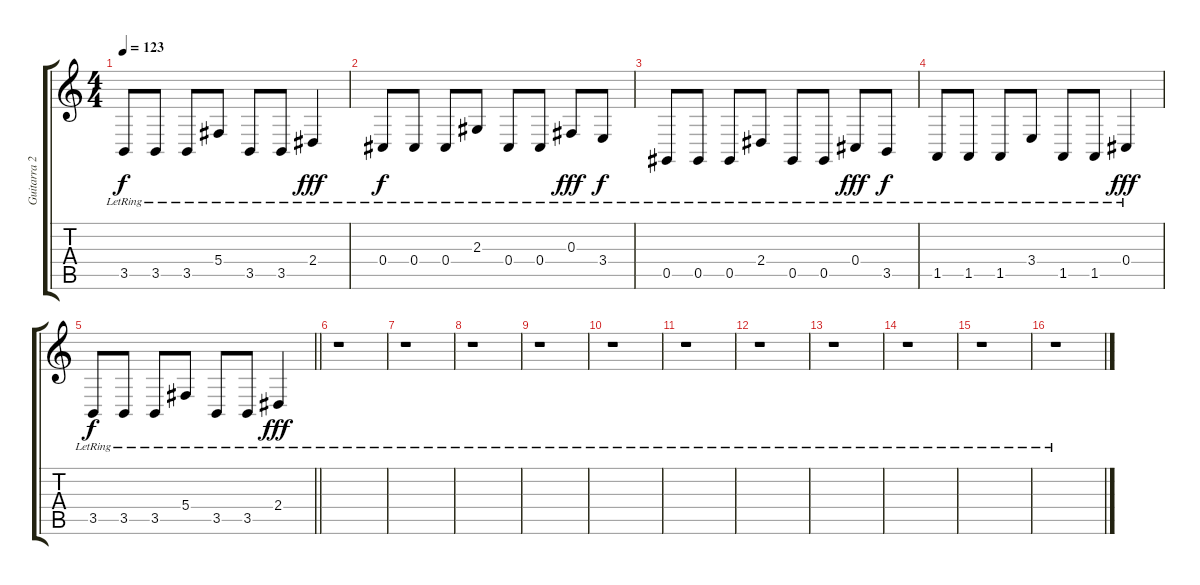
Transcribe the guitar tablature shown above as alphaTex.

\track ("Guitarra 2" "Guitarra 2") {instrument fx4atmosphere}
\staff {score tabs}
\tuning (Eb4 Bb3 Gb3 Db3 Ab2 Eb2) {hide}
\ts (4 4)
\tempo 123
\clef g2
\ks c
3.5{lr}.8{dy f} 3.5{lr}.8 3.5{lr}.8 5.4{lr}.8 3.5{lr}.8 3.5{lr}.8 2.4{lr}.4{dy fff} |
0.4{lr}.8{dy f} 0.4{lr}.8 0.4{lr}.8 2.3{lr}.8 0.4{lr}.8 0.4{lr}.8 0.3{lr}.8{dy fff} 3.4{lr}.8{dy f} |
0.5{lr}.8 0.5{lr}.8 0.5{lr}.8 2.4{lr}.8 0.5{lr}.8 0.5{lr}.8 0.4{lr}.8{dy fff} 3.5{lr}.8{dy f} |
1.5{lr}.8 1.5{lr}.8 1.5{lr}.8 3.4{lr}.8 1.5{lr}.8 1.5{lr}.8 0.4{lr}.4{dy fff} |
\barLineRight lightlight
3.5{lr}.8{dy f} 3.5{lr}.8 3.5{lr}.8 5.4{lr}.8 3.5{lr}.8 3.5{lr}.8 2.4{lr}.4{dy fff} |
r.1 |
r.1 |
r.1 |
r.1 |
r.1 |
r.1 |
r.1 |
r.1 |
r.1 |
r.1 |
r.1
